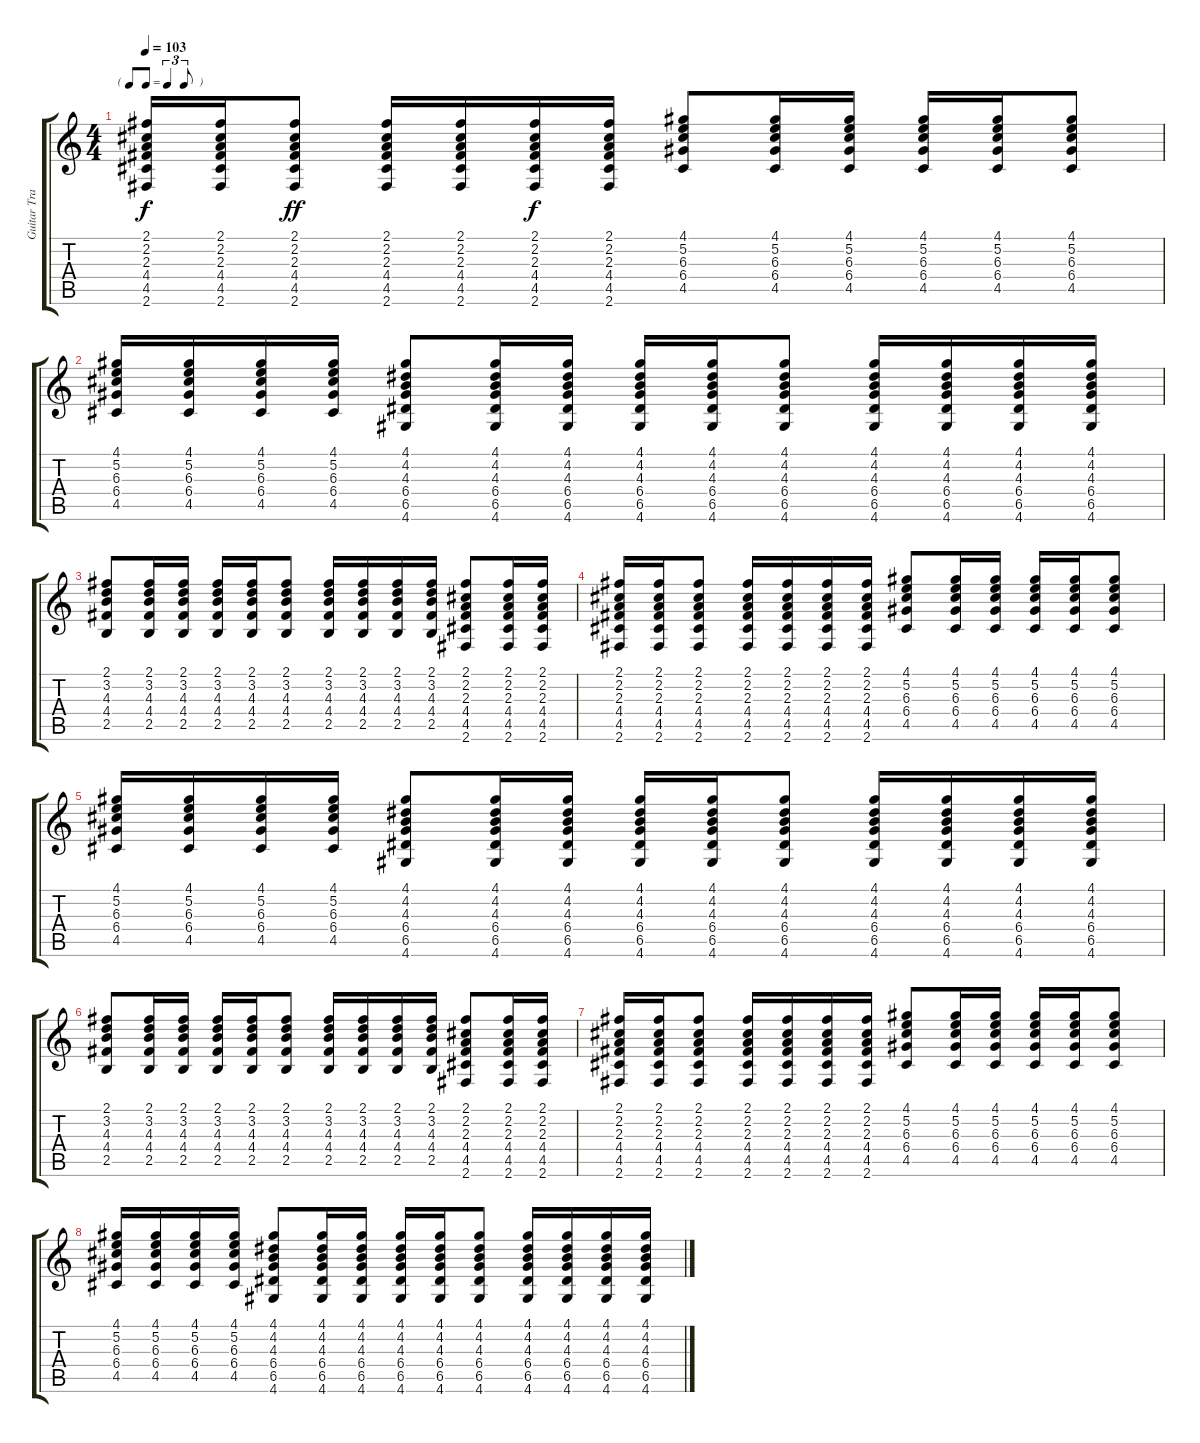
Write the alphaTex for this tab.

\track ("Guitar Track 1" "Guitar Tra") {instrument overdrivenguitar}
\staff {score tabs}
\tuning (E4 B3 G3 D3 A2 E2) {hide}
\ts (4 4)
\tf triplet8th
\tempo 103
\clef g2
\ks c
(2.1 2.2 2.3 4.4 4.5 2.6).16{dy f} (2.1 2.2 2.3 4.4 4.5 2.6).16 (2.1 2.2 2.3 4.4 4.5 2.6).8{dy ff} (2.1 2.2 2.3 4.4 4.5 2.6).16 (2.1 2.2 2.3 4.4 4.5 2.6).16 (2.1 2.2 2.3 4.4 4.5 2.6).16{dy f} (2.1 2.2 2.3 4.4 4.5 2.6).16 (4.1 5.2 6.3 6.4 4.5).8 (4.1 5.2 6.3 6.4 4.5).16 (4.1 5.2 6.3 6.4 4.5).16 (4.1 5.2 6.3 6.4 4.5).16 (4.1 5.2 6.3 6.4 4.5).16 (4.1 5.2 6.3 6.4 4.5).8 |
(4.1 5.2 6.3 6.4 4.5).16 (4.1 5.2 6.3 6.4 4.5).16 (4.1 5.2 6.3 6.4 4.5).16 (4.1 5.2 6.3 6.4 4.5).16 (4.1 4.2 4.3 6.4 6.5 4.6).8 (4.1 4.2 4.3 6.4 6.5 4.6).16 (4.1 4.2 4.3 6.4 6.5 4.6).16 (4.1 4.2 4.3 6.4 6.5 4.6).16 (4.1 4.2 4.3 6.4 6.5 4.6).16 (4.1 4.2 4.3 6.4 6.5 4.6).8 (4.1 4.2 4.3 6.4 6.5 4.6).16 (4.1 4.2 4.3 6.4 6.5 4.6).16 (4.1 4.2 4.3 6.4 6.5 4.6).16 (4.1 4.2 4.3 6.4 6.5 4.6).16 |
(2.1 3.2 4.3 4.4 2.5).8 (2.1 3.2 4.3 4.4 2.5).16 (2.1 3.2 4.3 4.4 2.5).16 (2.1 3.2 4.3 4.4 2.5).16 (2.1 3.2 4.3 4.4 2.5).16 (2.1 3.2 4.3 4.4 2.5).8 (2.1 3.2 4.3 4.4 2.5).16 (2.1 3.2 4.3 4.4 2.5).16 (2.1 3.2 4.3 4.4 2.5).16 (2.1 3.2 4.3 4.4 2.5).16 (2.1 2.2 2.3 4.4 4.5 2.6).8 (2.1 2.2 2.3 4.4 4.5 2.6).16 (2.1 2.2 2.3 4.4 4.5 2.6).16 |
(2.1 2.2 2.3 4.4 4.5 2.6).16 (2.1 2.2 2.3 4.4 4.5 2.6).16 (2.1 2.2 2.3 4.4 4.5 2.6).8 (2.1 2.2 2.3 4.4 4.5 2.6).16 (2.1 2.2 2.3 4.4 4.5 2.6).16 (2.1 2.2 2.3 4.4 4.5 2.6).16 (2.1 2.2 2.3 4.4 4.5 2.6).16 (4.1 5.2 6.3 6.4 4.5).8 (4.1 5.2 6.3 6.4 4.5).16 (4.1 5.2 6.3 6.4 4.5).16 (4.1 5.2 6.3 6.4 4.5).16 (4.1 5.2 6.3 6.4 4.5).16 (4.1 5.2 6.3 6.4 4.5).8 |
(4.1 5.2 6.3 6.4 4.5).16 (4.1 5.2 6.3 6.4 4.5).16 (4.1 5.2 6.3 6.4 4.5).16 (4.1 5.2 6.3 6.4 4.5).16 (4.1 4.2 4.3 6.4 6.5 4.6).8 (4.1 4.2 4.3 6.4 6.5 4.6).16 (4.1 4.2 4.3 6.4 6.5 4.6).16 (4.1 4.2 4.3 6.4 6.5 4.6).16 (4.1 4.2 4.3 6.4 6.5 4.6).16 (4.1 4.2 4.3 6.4 6.5 4.6).8 (4.1 4.2 4.3 6.4 6.5 4.6).16 (4.1 4.2 4.3 6.4 6.5 4.6).16 (4.1 4.2 4.3 6.4 6.5 4.6).16 (4.1 4.2 4.3 6.4 6.5 4.6).16 |
(2.1 3.2 4.3 4.4 2.5).8 (2.1 3.2 4.3 4.4 2.5).16 (2.1 3.2 4.3 4.4 2.5).16 (2.1 3.2 4.3 4.4 2.5).16 (2.1 3.2 4.3 4.4 2.5).16 (2.1 3.2 4.3 4.4 2.5).8 (2.1 3.2 4.3 4.4 2.5).16 (2.1 3.2 4.3 4.4 2.5).16 (2.1 3.2 4.3 4.4 2.5).16 (2.1 3.2 4.3 4.4 2.5).16 (2.1 2.2 2.3 4.4 4.5 2.6).8 (2.1 2.2 2.3 4.4 4.5 2.6).16 (2.1 2.2 2.3 4.4 4.5 2.6).16 |
(2.1 2.2 2.3 4.4 4.5 2.6).16 (2.1 2.2 2.3 4.4 4.5 2.6).16 (2.1 2.2 2.3 4.4 4.5 2.6).8 (2.1 2.2 2.3 4.4 4.5 2.6).16 (2.1 2.2 2.3 4.4 4.5 2.6).16 (2.1 2.2 2.3 4.4 4.5 2.6).16 (2.1 2.2 2.3 4.4 4.5 2.6).16 (4.1 5.2 6.3 6.4 4.5).8 (4.1 5.2 6.3 6.4 4.5).16 (4.1 5.2 6.3 6.4 4.5).16 (4.1 5.2 6.3 6.4 4.5).16 (4.1 5.2 6.3 6.4 4.5).16 (4.1 5.2 6.3 6.4 4.5).8 |
(4.1 5.2 6.3 6.4 4.5).16 (4.1 5.2 6.3 6.4 4.5).16 (4.1 5.2 6.3 6.4 4.5).16 (4.1 5.2 6.3 6.4 4.5).16 (4.1 4.2 4.3 6.4 6.5 4.6).8 (4.1 4.2 4.3 6.4 6.5 4.6).16 (4.1 4.2 4.3 6.4 6.5 4.6).16 (4.1 4.2 4.3 6.4 6.5 4.6).16 (4.1 4.2 4.3 6.4 6.5 4.6).16 (4.1 4.2 4.3 6.4 6.5 4.6).8 (4.1 4.2 4.3 6.4 6.5 4.6).16 (4.1 4.2 4.3 6.4 6.5 4.6).16 (4.1 4.2 4.3 6.4 6.5 4.6).16 (4.1 4.2 4.3 6.4 6.5 4.6).16
